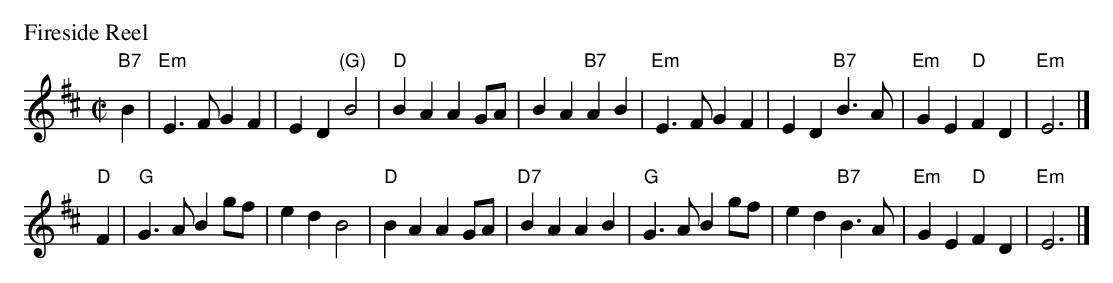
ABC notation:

X:1
P: Fireside Reel
M: C|
L: 1/4
K: EDor
"B7"B |\
"Em"E>F GF | ED "(G)"B2 | "D"BA AG/A/ | BA "B7"AB |\
"Em"E>F GF | ED "B7"B>A | "Em"GE "D"FD | "Em"E3 |]
"D"F |\
"G"G>A Bg/f/ | ed B2 | "D"BA AG/A/ | "D7"BA AB |\
"G"G>A Bg/f/ | ed "B7"B>A | "Em"GE "D"FD | "Em"E3 |]
